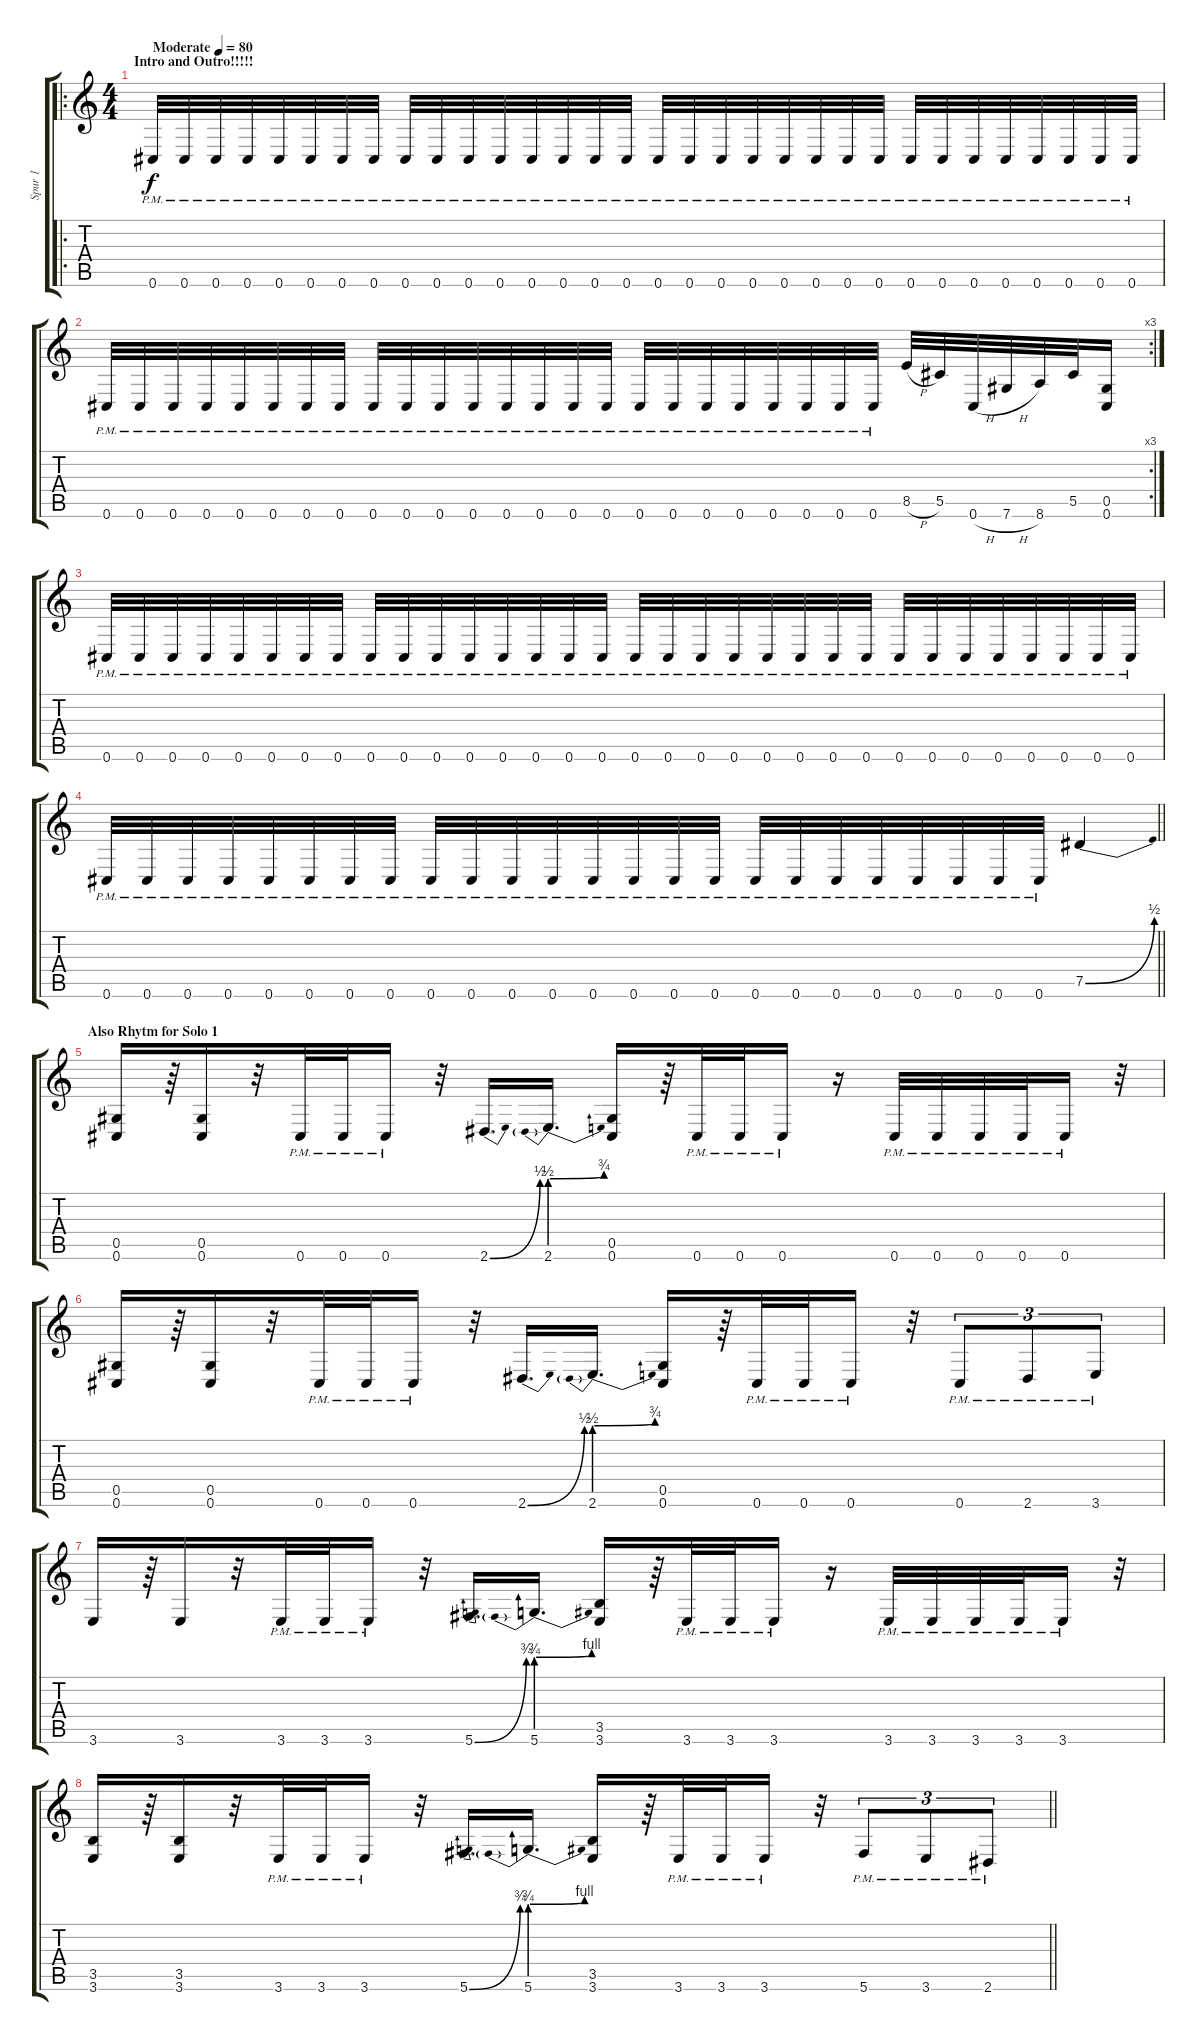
\track ("Spur 1" "Spur 1") {instrument overdrivenguitar}
\staff {score tabs}
\tuning (Eb4 Bb3 Gb3 Db3 Ab2 Db2) {hide}
\ro
\ts (4 4)
\section ("" "Intro and Outro!!!!!")
\tempo (80 "Moderate")
\clef g2
\ks c
0.6{pm}.32{dy f instrument overdrivenguitar} 0.6{pm}.32 0.6{pm}.32 0.6{pm}.32 0.6{pm}.32 0.6{pm}.32 0.6{pm}.32 0.6{pm}.32 0.6{pm}.32 0.6{pm}.32 0.6{pm}.32 0.6{pm}.32 0.6{pm}.32 0.6{pm}.32 0.6{pm}.32 0.6{pm}.32 0.6{pm}.32 0.6{pm}.32 0.6{pm}.32 0.6{pm}.32 0.6{pm}.32 0.6{pm}.32 0.6{pm}.32 0.6{pm}.32 0.6{pm}.32 0.6{pm}.32 0.6{pm}.32 0.6{pm}.32 0.6{pm}.32 0.6{pm}.32 0.6{pm}.32 0.6{pm}.32 |
\rc 3
0.6{pm}.32 0.6{pm}.32 0.6{pm}.32 0.6{pm}.32 0.6{pm}.32 0.6{pm}.32 0.6{pm}.32 0.6{pm}.32 0.6{pm}.32 0.6{pm}.32 0.6{pm}.32 0.6{pm}.32 0.6{pm}.32 0.6{pm}.32 0.6{pm}.32 0.6{pm}.32 0.6{pm}.32 0.6{pm}.32 0.6{pm}.32 0.6{pm}.32 0.6{pm}.32 0.6{pm}.32 0.6{pm}.32 0.6{pm}.32 8.5{h}.32 5.5.32 0.6{h}.32 7.6{h}.32 8.6.32 5.5.32 (0.5 0.6).16 |
0.6{pm}.32 0.6{pm}.32 0.6{pm}.32 0.6{pm}.32 0.6{pm}.32 0.6{pm}.32 0.6{pm}.32 0.6{pm}.32 0.6{pm}.32 0.6{pm}.32 0.6{pm}.32 0.6{pm}.32 0.6{pm}.32 0.6{pm}.32 0.6{pm}.32 0.6{pm}.32 0.6{pm}.32 0.6{pm}.32 0.6{pm}.32 0.6{pm}.32 0.6{pm}.32 0.6{pm}.32 0.6{pm}.32 0.6{pm}.32 0.6{pm}.32 0.6{pm}.32 0.6{pm}.32 0.6{pm}.32 0.6{pm}.32 0.6{pm}.32 0.6{pm}.32 0.6{pm}.32 |
\barLineRight lightlight
0.6{pm}.32 0.6{pm}.32 0.6{pm}.32 0.6{pm}.32 0.6{pm}.32 0.6{pm}.32 0.6{pm}.32 0.6{pm}.32 0.6{pm}.32 0.6{pm}.32 0.6{pm}.32 0.6{pm}.32 0.6{pm}.32 0.6{pm}.32 0.6{pm}.32 0.6{pm}.32 0.6{pm}.32 0.6{pm}.32 0.6{pm}.32 0.6{pm}.32 0.6{pm}.32 0.6{pm}.32 0.6{pm}.32 0.6{pm}.32 7.5{be (bend 0 0 60 2)}.4 |
\section ("" "Also Rhytm for Solo 1")
(0.5 0.6).16 r.64 (0.5 0.6).16 r.32 0.6{pm}.32 0.6{pm}.32 0.6{pm}.16 r.32 2.6{be (bend 0 0 60 2)}.16{d} 2.6{be (prebendbend 0 2 60 3)}.16{d} (0.5 0.6).16 r.64 0.6{pm}.32 0.6{pm}.32 0.6{pm}.16 r.16 0.6{pm}.32 0.6{pm}.32 0.6{pm}.32 0.6{pm}.32 0.6{pm}.16 r.32 |
(0.5 0.6).16 r.64 (0.5 0.6).16 r.32 0.6{pm}.32 0.6{pm}.32 0.6{pm}.16 r.32 2.6{be (bend 0 0 60 2)}.16{d} 2.6{be (prebendbend 0 2 60 3)}.16{d} (0.5 0.6).16 r.64 0.6{pm}.32 0.6{pm}.32 0.6{pm}.16 r.32 0.6{pm}.8{tu (3 2)} 2.6{pm}.8{tu (3 2)} 3.6{pm}.8{tu (3 2)} |
3.6.16 r.64 3.6.16 r.32 3.6{pm}.32 3.6{pm}.32 3.6{pm}.16 r.32 5.6{be (bend 0 0 60 3)}.16{d} 5.6{be (prebendbend 0 3 60 4)}.16{d} (3.5 3.6).16 r.64 3.6{pm}.32 3.6{pm}.32 3.6{pm}.16 r.16 3.6{pm}.32 3.6{pm}.32 3.6{pm}.32 3.6{pm}.32 3.6{pm}.16 r.32 |
\barLineRight lightlight
(3.5 3.6).16 r.64 (3.5 3.6).16 r.32 3.6{pm}.32 3.6{pm}.32 3.6{pm}.16 r.32 5.6{be (bend 0 0 60 3)}.16{d} 5.6{be (prebendbend 0 3 60 4)}.16{d} (3.5 3.6).16 r.64 3.6{pm}.32 3.6{pm}.32 3.6{pm}.16 r.32 5.6{pm}.8{tu (3 2)} 3.6{pm}.8{tu (3 2)} 2.6{pm}.8{tu (3 2)}
